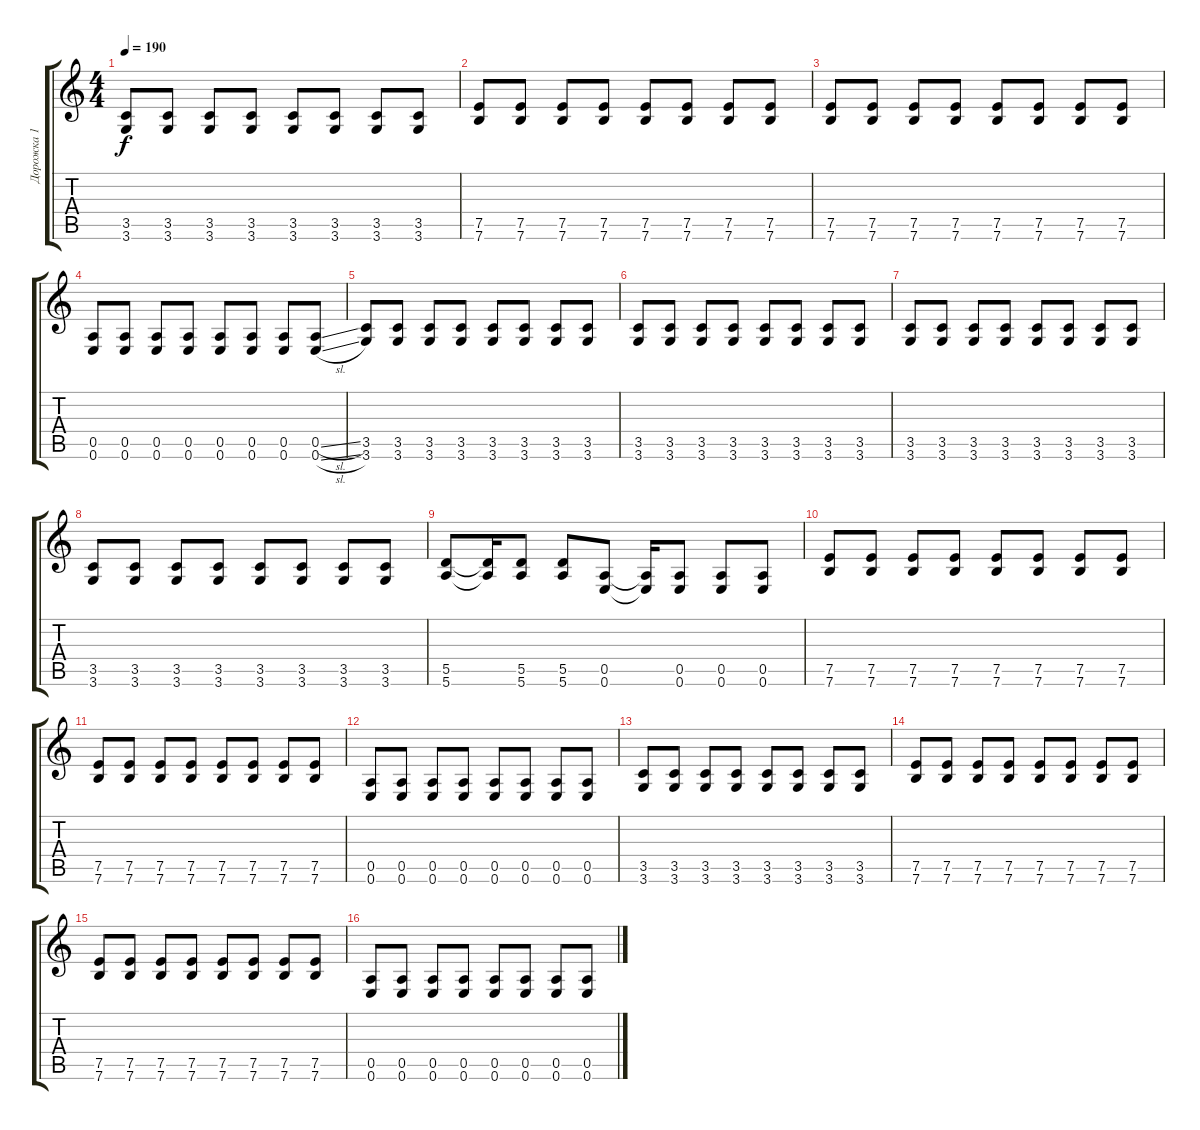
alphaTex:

\track ("Дорожка 1" "Дорожка 1") {instrument distortionguitar}
\staff {score tabs}
\tuning (E4 B3 G3 D3 A2 E2) {hide}
\ts (4 4)
\tempo 190
\clef g2
\ks c
(3.5 3.6).8{dy f} (3.5 3.6).8 (3.5 3.6).8 (3.5 3.6).8 (3.5 3.6).8 (3.5 3.6).8 (3.5 3.6).8 (3.5 3.6).8 |
(7.5 7.6).8 (7.5 7.6).8 (7.5 7.6).8 (7.5 7.6).8 (7.5 7.6).8 (7.5 7.6).8 (7.5 7.6).8 (7.5 7.6).8 |
(7.5 7.6).8 (7.5 7.6).8 (7.5 7.6).8 (7.5 7.6).8 (7.5 7.6).8 (7.5 7.6).8 (7.5 7.6).8 (7.5 7.6).8 |
(0.5 0.6).8 (0.5 0.6).8 (0.5 0.6).8 (0.5 0.6).8 (0.5 0.6).8 (0.5 0.6).8 (0.5 0.6).8 (0.5{sl} 0.6{sl}).8 |
(3.5 3.6).8 (3.5 3.6).8 (3.5 3.6).8 (3.5 3.6).8 (3.5 3.6).8 (3.5 3.6).8 (3.5 3.6).8 (3.5 3.6).8 |
(3.5 3.6).8 (3.5 3.6).8 (3.5 3.6).8 (3.5 3.6).8 (3.5 3.6).8 (3.5 3.6).8 (3.5 3.6).8 (3.5 3.6).8 |
(3.5 3.6).8 (3.5 3.6).8 (3.5 3.6).8 (3.5 3.6).8 (3.5 3.6).8 (3.5 3.6).8 (3.5 3.6).8 (3.5 3.6).8 |
(3.5 3.6).8 (3.5 3.6).8 (3.5 3.6).8 (3.5 3.6).8 (3.5 3.6).8 (3.5 3.6).8 (3.5 3.6).8 (3.5 3.6).8 |
(5.5 5.6).8 (5.5{t} 5.6{t}).16 (5.5 5.6).8 (5.5 5.6).8 (0.5 0.6).8 (0.5{t} 0.6{t}).16 (0.5 0.6).8 (0.5 0.6).8 (0.5 0.6).8 |
(7.5 7.6).8 (7.5 7.6).8 (7.5 7.6).8 (7.5 7.6).8 (7.5 7.6).8 (7.5 7.6).8 (7.5 7.6).8 (7.5 7.6).8 |
(7.5 7.6).8 (7.5 7.6).8 (7.5 7.6).8 (7.5 7.6).8 (7.5 7.6).8 (7.5 7.6).8 (7.5 7.6).8 (7.5 7.6).8 |
(0.5 0.6).8 (0.5 0.6).8 (0.5 0.6).8 (0.5 0.6).8 (0.5 0.6).8 (0.5 0.6).8 (0.5 0.6).8 (0.5 0.6).8 |
(3.5 3.6).8 (3.5 3.6).8 (3.5 3.6).8 (3.5 3.6).8 (3.5 3.6).8 (3.5 3.6).8 (3.5 3.6).8 (3.5 3.6).8 |
(7.5 7.6).8 (7.5 7.6).8 (7.5 7.6).8 (7.5 7.6).8 (7.5 7.6).8 (7.5 7.6).8 (7.5 7.6).8 (7.5 7.6).8 |
(7.5 7.6).8 (7.5 7.6).8 (7.5 7.6).8 (7.5 7.6).8 (7.5 7.6).8 (7.5 7.6).8 (7.5 7.6).8 (7.5 7.6).8 |
(0.5 0.6).8 (0.5 0.6).8 (0.5 0.6).8 (0.5 0.6).8 (0.5 0.6).8 (0.5 0.6).8 (0.5 0.6).8 (0.5 0.6).8
